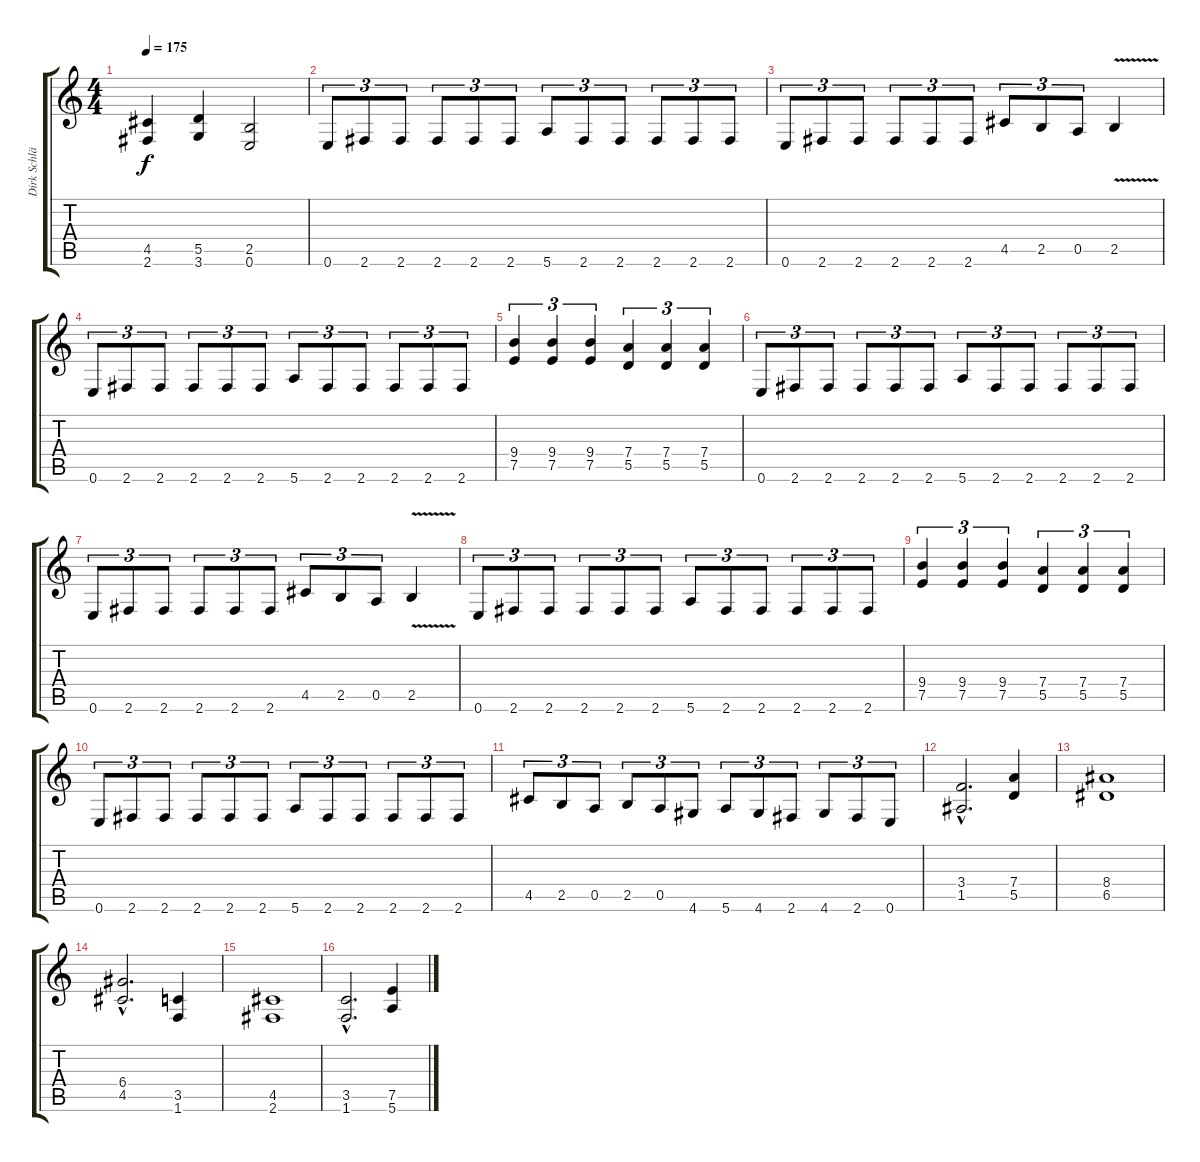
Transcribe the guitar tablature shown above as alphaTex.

\track ("Dirk Schlächter" "Dirk Schlä") {instrument distortionguitar}
\staff {score tabs}
\tuning (E4 B3 G3 D3 A2 E2) {hide}
\ts (4 4)
\tempo 175
\clef g2
\ks c
(4.5 2.6).4{dy f} (5.5 3.6).4 (2.5 0.6).2 |
0.6.8{tu (3 2)} 2.6.8{tu (3 2)} 2.6.8{tu (3 2)} 2.6.8{tu (3 2)} 2.6.8{tu (3 2)} 2.6.8{tu (3 2)} 5.6.8{tu (3 2)} 2.6.8{tu (3 2)} 2.6.8{tu (3 2)} 2.6.8{tu (3 2)} 2.6.8{tu (3 2)} 2.6.8{tu (3 2)} |
0.6.8{tu (3 2)} 2.6.8{tu (3 2)} 2.6.8{tu (3 2)} 2.6.8{tu (3 2)} 2.6.8{tu (3 2)} 2.6.8{tu (3 2)} 4.5.8{tu (3 2)} 2.5.8{tu (3 2)} 0.5.8{tu (3 2)} 2.5{v}.4 |
0.6.8{tu (3 2)} 2.6.8{tu (3 2)} 2.6.8{tu (3 2)} 2.6.8{tu (3 2)} 2.6.8{tu (3 2)} 2.6.8{tu (3 2)} 5.6.8{tu (3 2)} 2.6.8{tu (3 2)} 2.6.8{tu (3 2)} 2.6.8{tu (3 2)} 2.6.8{tu (3 2)} 2.6.8{tu (3 2)} |
(9.4 7.5).4{tu (3 2)} (9.4 7.5).4{tu (3 2)} (9.4 7.5).4{tu (3 2)} (7.4 5.5).4{tu (3 2)} (7.4 5.5).4{tu (3 2)} (7.4 5.5).4{tu (3 2)} |
0.6.8{tu (3 2)} 2.6.8{tu (3 2)} 2.6.8{tu (3 2)} 2.6.8{tu (3 2)} 2.6.8{tu (3 2)} 2.6.8{tu (3 2)} 5.6.8{tu (3 2)} 2.6.8{tu (3 2)} 2.6.8{tu (3 2)} 2.6.8{tu (3 2)} 2.6.8{tu (3 2)} 2.6.8{tu (3 2)} |
0.6.8{tu (3 2)} 2.6.8{tu (3 2)} 2.6.8{tu (3 2)} 2.6.8{tu (3 2)} 2.6.8{tu (3 2)} 2.6.8{tu (3 2)} 4.5.8{tu (3 2)} 2.5.8{tu (3 2)} 0.5.8{tu (3 2)} 2.5{v}.4 |
0.6.8{tu (3 2)} 2.6.8{tu (3 2)} 2.6.8{tu (3 2)} 2.6.8{tu (3 2)} 2.6.8{tu (3 2)} 2.6.8{tu (3 2)} 5.6.8{tu (3 2)} 2.6.8{tu (3 2)} 2.6.8{tu (3 2)} 2.6.8{tu (3 2)} 2.6.8{tu (3 2)} 2.6.8{tu (3 2)} |
(9.4 7.5).4{tu (3 2)} (9.4 7.5).4{tu (3 2)} (9.4 7.5).4{tu (3 2)} (7.4 5.5).4{tu (3 2)} (7.4 5.5).4{tu (3 2)} (7.4 5.5).4{tu (3 2)} |
0.6.8{tu (3 2)} 2.6.8{tu (3 2)} 2.6.8{tu (3 2)} 2.6.8{tu (3 2)} 2.6.8{tu (3 2)} 2.6.8{tu (3 2)} 5.6.8{tu (3 2)} 2.6.8{tu (3 2)} 2.6.8{tu (3 2)} 2.6.8{tu (3 2)} 2.6.8{tu (3 2)} 2.6.8{tu (3 2)} |
4.5.8{tu (3 2)} 2.5.8{tu (3 2)} 0.5.8{tu (3 2)} 2.5.8{tu (3 2)} 0.5.8{tu (3 2)} 4.6.8{tu (3 2)} 5.6.8{tu (3 2)} 4.6.8{tu (3 2)} 2.6.8{tu (3 2)} 4.6.8{tu (3 2)} 2.6.8{tu (3 2)} 0.6.8{tu (3 2)} |
(3.4{hac} 1.5{hac}).2{d} (7.4 5.5).4 |
(8.4 6.5).1 |
(6.4{hac} 4.5{hac}).2{d} (3.5 1.6).4 |
(4.5 2.6).1 |
(3.5{hac} 1.6{hac}).2{d} (7.5 5.6).4
